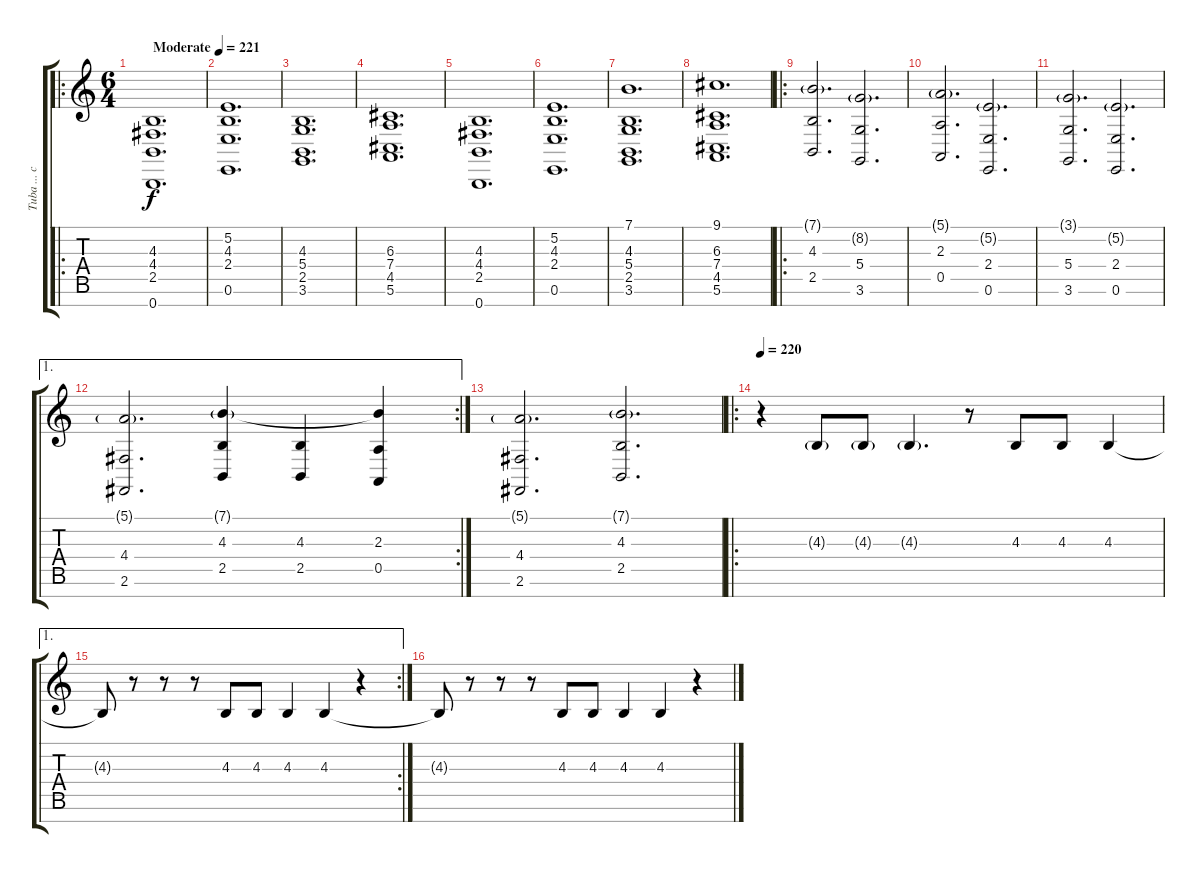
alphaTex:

\track ("Tuba ... cuivres" "Tuba ... c") {instrument tuba}
\staff {score tabs}
\tuning (E4 B3 G3 D3 A2 E2 B1) {hide}
\ro
\ts (6 4)
\tempo (221 "Moderate")
\clef g2
\ks c
(4.3 4.4 2.5 0.7).1{d dy f instrument tuba} |
(5.2 4.3 2.4 0.6).1{d} |
(4.3 5.4 2.5 3.6).1{d} |
(6.3 7.4 4.5 5.6).1{d} |
(4.3 4.4 2.5 0.7).1{d} |
(5.2 4.3 2.4 0.6).1{d} |
(7.1 4.3 5.4 2.5 3.6).1{d} |
(9.1 6.3 7.4 4.5 5.6).1{d} |
\ro
(7.1{g} 4.3 2.5).2{d} (8.2{g} 5.4 3.6).2{d} |
(5.1{g} 2.3 0.5).2{d} (5.2{g} 2.4 0.6).2{d} |
(3.1{g} 5.4 3.6).2{d} (5.2{g} 2.4 0.6).2{d} |
\ae 1
\rc 2
(5.1{g} 4.4 2.6).2{d} (7.1{g} 4.3 2.5).4 (4.3 2.5).4 (7.1{t} 2.3 0.5).4 |
(5.1{g} 4.4 2.6).2{d} (7.1{g} 4.3 2.5).2{d} |
\ro
\tempo 220
r.4 4.3{g}.8 4.3{g}.8 4.3{g}.4{d} r.8 4.3.8 4.3.8 4.3.4 |
\ae 1
\rc 2
4.3{t}.8 r.8 r.8 r.8 4.3.8 4.3.8 4.3.4 4.3.4 r.4 |
4.3{t}.8 r.8 r.8 r.8 4.3.8 4.3.8 4.3.4 4.3.4 r.4
